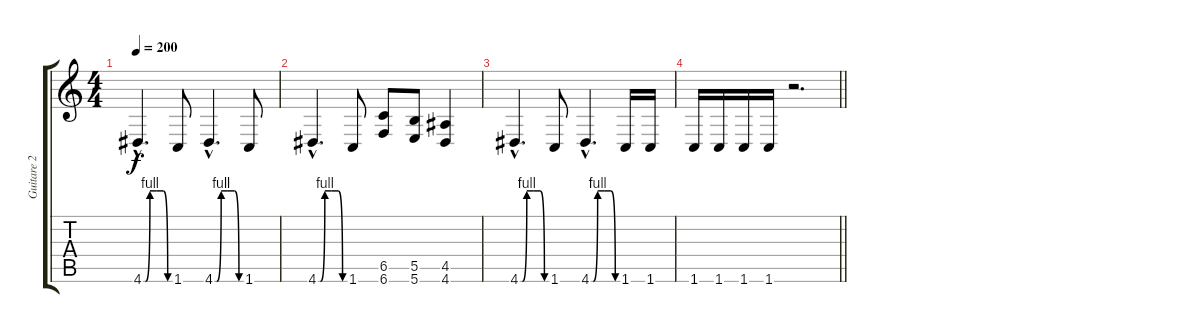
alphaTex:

\track ("Guitare 2" "Guitare 2") {instrument distortionguitar}
\staff {score tabs}
\tuning (Db4 Ab3 E3 B2 Gb2 B1) {hide}
\ts (4 4)
\tempo 200
\clef g2
\ks c
4.6{be (custom 0 0 5 0 15 4 30 4 45 4 55 0 60 0) hac}.4{d dy f} 1.6.8 4.6{be (custom 0 0 5 0 15 4 30 4 45 4 55 0 60 0) hac}.4{d} 1.6.8 |
4.6{be (custom 0 0 5 0 15 4 30 4 45 4 55 0 60 0) hac}.4{d} 1.6.8 (6.5 6.6).8 (5.5 5.6).8 (4.5 4.6).4 |
4.6{be (custom 0 0 5 0 15 4 30 4 45 4 55 0 60 0) hac}.4{d} 1.6.8 4.6{be (custom 0 0 5 0 15 4 30 4 45 4 55 0 60 0) hac}.4{d} 1.6.16 1.6.16 |
\barLineRight lightlight
1.6.16 1.6.16 1.6.16 1.6.16 r.2{d}
